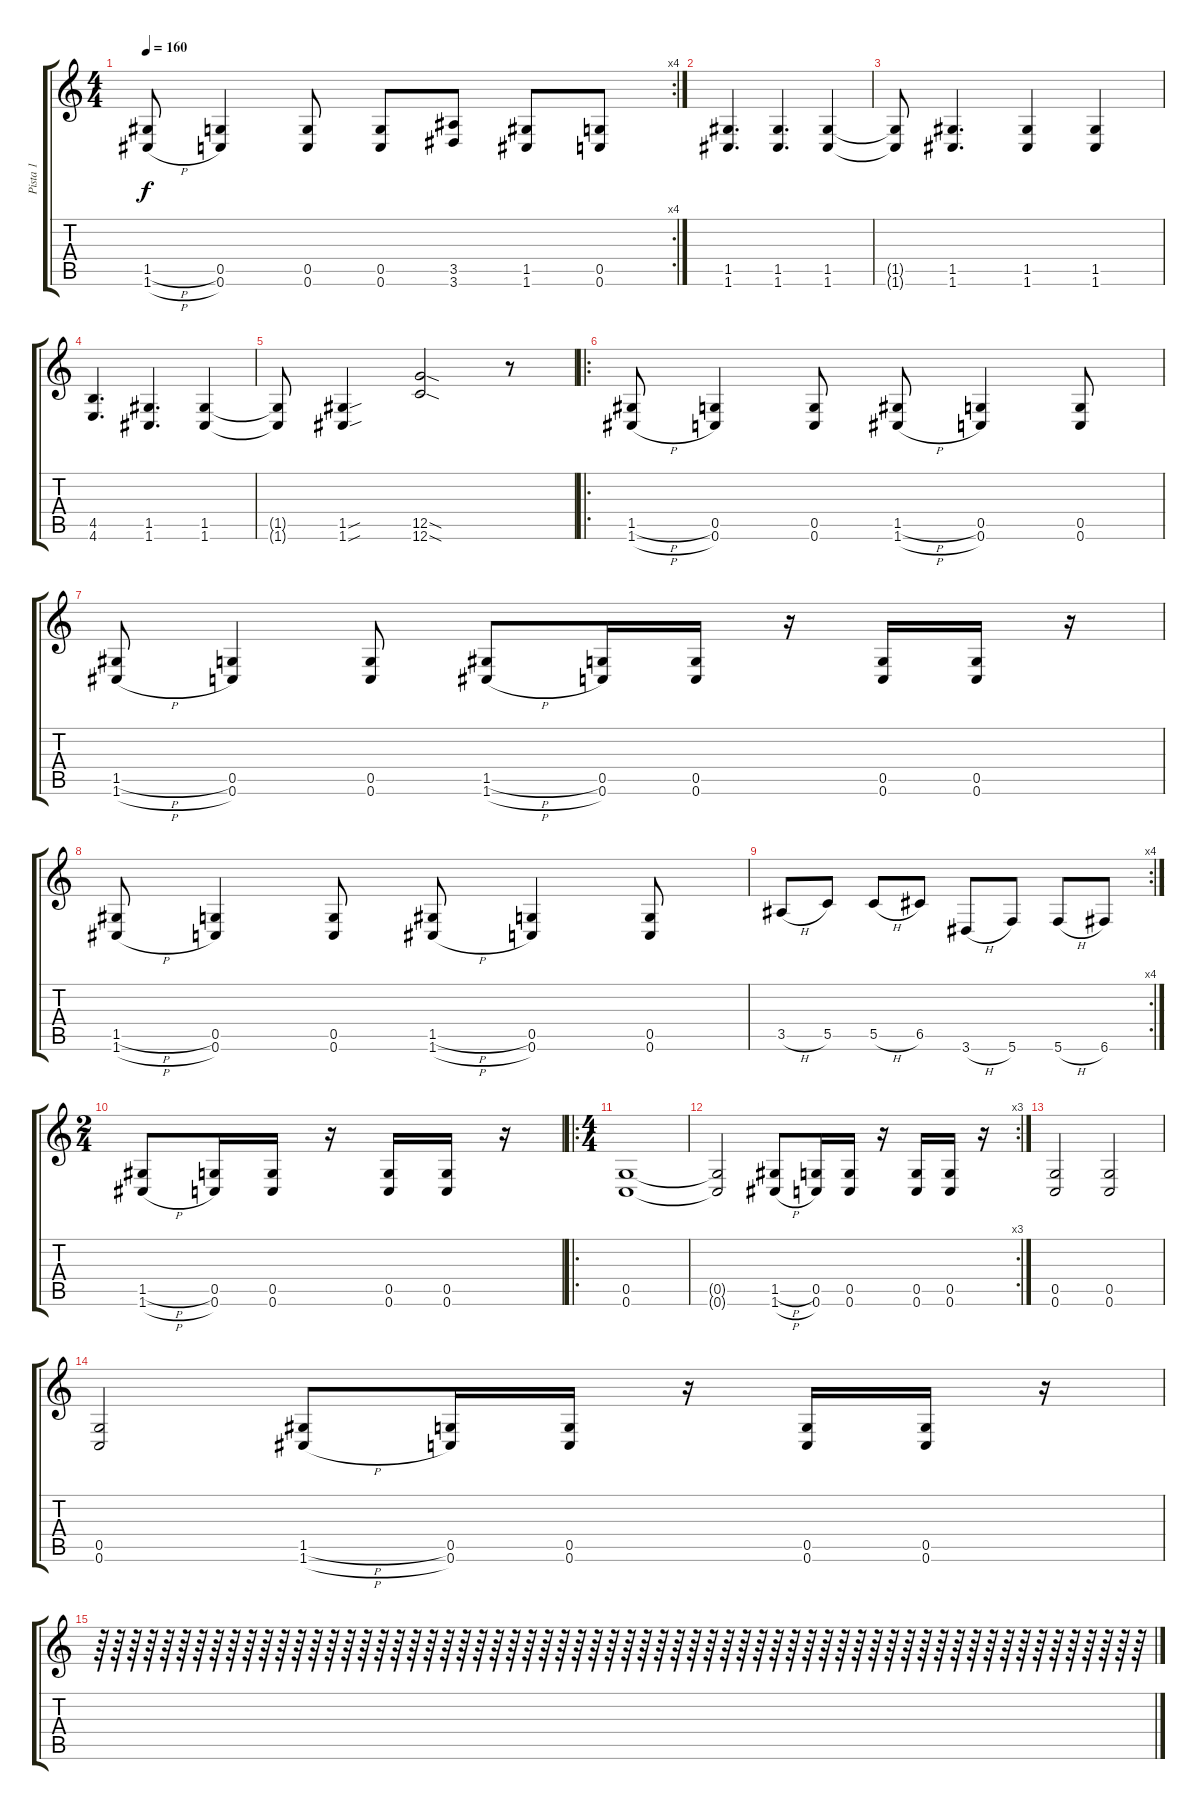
\track ("Pista 1" "Pista 1") {instrument distortionguitar}
\staff {score tabs}
\tuning (D4 A3 F3 C3 G2 C2) {hide}
\rc 4
\ts (4 4)
\tempo 160
\clef g2
\ks c
(1.5{h} 1.6{h}).8{dy f} (0.5 0.6).4 (0.5 0.6).8 (0.5 0.6).8 (3.5 3.6).8 (1.5 1.6).8 (0.5 0.6).8 |
(1.5 1.6).4{d} (1.5 1.6).4{d} (1.5 1.6).4 |
(1.5{t} 1.6{t}).8 (1.5 1.6).4{d} (1.5 1.6).4 (1.5 1.6).4 |
(4.5 4.6).4{d} (1.5 1.6).4{d} (1.5 1.6).4 |
(1.5{t} 1.6{t}).8 (1.5{sou} 1.6{sou}).4 (12.5{sod} 12.6{sod}).2 r.8 |
\ro
(1.5{h} 1.6{h}).8 (0.5 0.6).4 (0.5 0.6).8 (1.5{h} 1.6{h}).8 (0.5 0.6).4 (0.5 0.6).8 |
(1.5{h} 1.6{h}).8 (0.5 0.6).4 (0.5 0.6).8 (1.5{h} 1.6{h}).8 (0.5 0.6).16 (0.5 0.6).16 r.16 (0.5 0.6).16 (0.5 0.6).16 r.16 |
(1.5{h} 1.6{h}).8 (0.5 0.6).4 (0.5 0.6).8 (1.5{h} 1.6{h}).8 (0.5 0.6).4 (0.5 0.6).8 |
\rc 4
3.5{h}.8 5.5.8 5.5{h}.8 6.5.8 3.6{h}.8 5.6.8 5.6{h}.8 6.6.8 |
\ts (2 4)
(1.5{h} 1.6{h}).8 (0.5 0.6).16 (0.5 0.6).16 r.16 (0.5 0.6).16 (0.5 0.6).16 r.16 |
\ro
\ts (4 4)
(0.5 0.6).1 |
\rc 3
(0.5{t} 0.6{t}).2 (1.5{h} 1.6{h}).8 (0.5 0.6).16 (0.5 0.6).16 r.16 (0.5 0.6).16 (0.5 0.6).16 r.16 |
(0.5 0.6).2 (0.5 0.6).2 |
(0.5 0.6).2 (1.5{h} 1.6{h}).8 (0.5 0.6).16 (0.5 0.6).16 r.16 (0.5 0.6).16 (0.5 0.6).16 r.16 |
r.64 r.64 r.64 r.64 r.64 r.64 r.64 r.64 r.64 r.64 r.64 r.64 r.64 r.64 r.64 r.64 r.64 r.64 r.64 r.64 r.64 r.64 r.64 r.64 r.64 r.64 r.64 r.64 r.64 r.64 r.64 r.64 r.64 r.64 r.64 r.64 r.64 r.64 r.64 r.64 r.64 r.64 r.64 r.64 r.64 r.64 r.64 r.64 r.64 r.64 r.64 r.64 r.64 r.64 r.64 r.64 r.64 r.64 r.64 r.64 r.64 r.64 r.64 r.64
